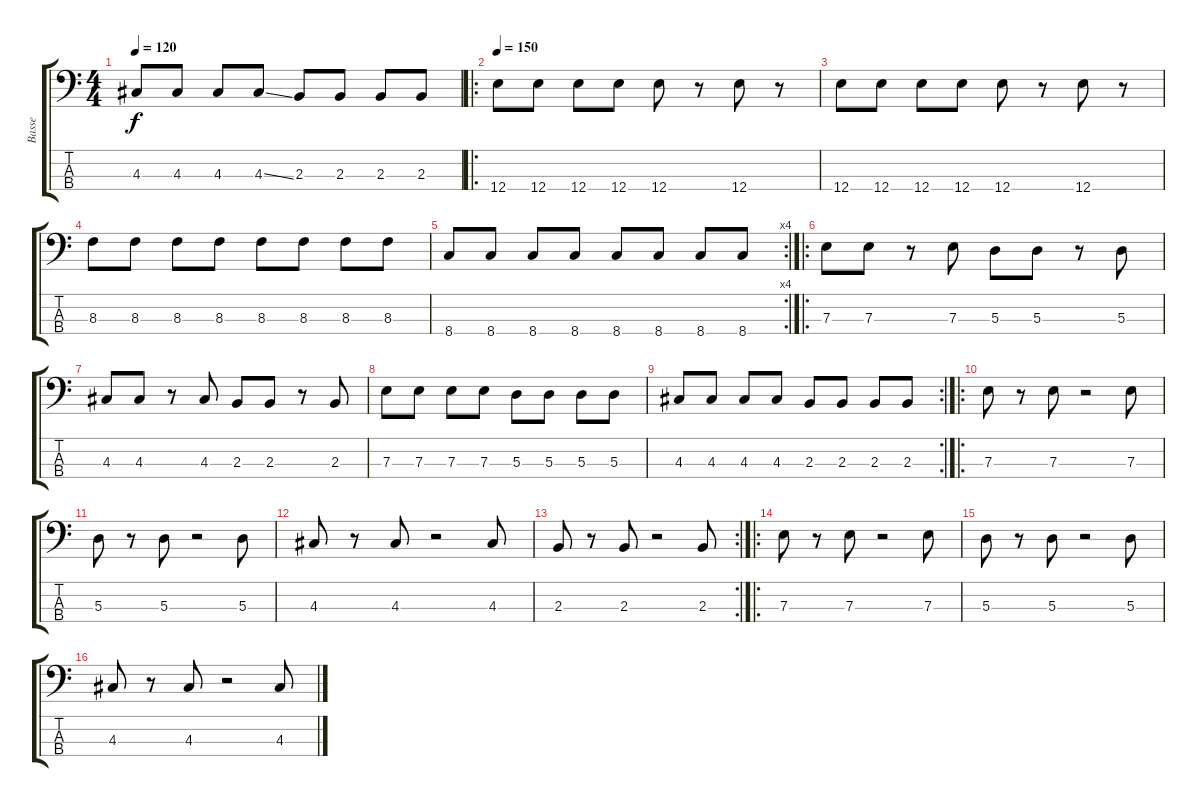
\track ("Basse" "Basse") {instrument electricbasspick}
\staff {score tabs}
\tuning (G2 D2 A1 E1) {hide}
\ts (4 4)
\tempo 120
\clef f4
\ks c
4.3.8{dy f} 4.3.8 4.3.8 4.3{ss}.8 2.3.8 2.3.8 2.3.8 2.3.8 |
\ro
\tempo 150
12.4.8 12.4.8 12.4.8 12.4.8 12.4.8 r.8 12.4.8 r.8 |
12.4.8 12.4.8 12.4.8 12.4.8 12.4.8 r.8 12.4.8 r.8 |
8.3.8 8.3.8 8.3.8 8.3.8 8.3.8 8.3.8 8.3.8 8.3.8 |
\rc 4
8.4.8 8.4.8 8.4.8 8.4.8 8.4.8 8.4.8 8.4.8 8.4.8 |
\ro
7.3.8 7.3.8 r.8 7.3.8 5.3.8 5.3.8 r.8 5.3.8 |
4.3.8 4.3.8 r.8 4.3.8 2.3.8 2.3.8 r.8 2.3.8 |
7.3.8 7.3.8 7.3.8 7.3.8 5.3.8 5.3.8 5.3.8 5.3.8 |
\rc 2
4.3.8 4.3.8 4.3.8 4.3.8 2.3.8 2.3.8 2.3.8 2.3.8 |
\ro
7.3.8 r.8 7.3.8 r.2 7.3.8 |
5.3.8 r.8 5.3.8 r.2 5.3.8 |
4.3.8 r.8 4.3.8 r.2 4.3.8 |
\rc 2
2.3.8 r.8 2.3.8 r.2 2.3.8 |
\ro
7.3.8 r.8 7.3.8 r.2 7.3.8 |
5.3.8 r.8 5.3.8 r.2 5.3.8 |
4.3.8 r.8 4.3.8 r.2 4.3.8
